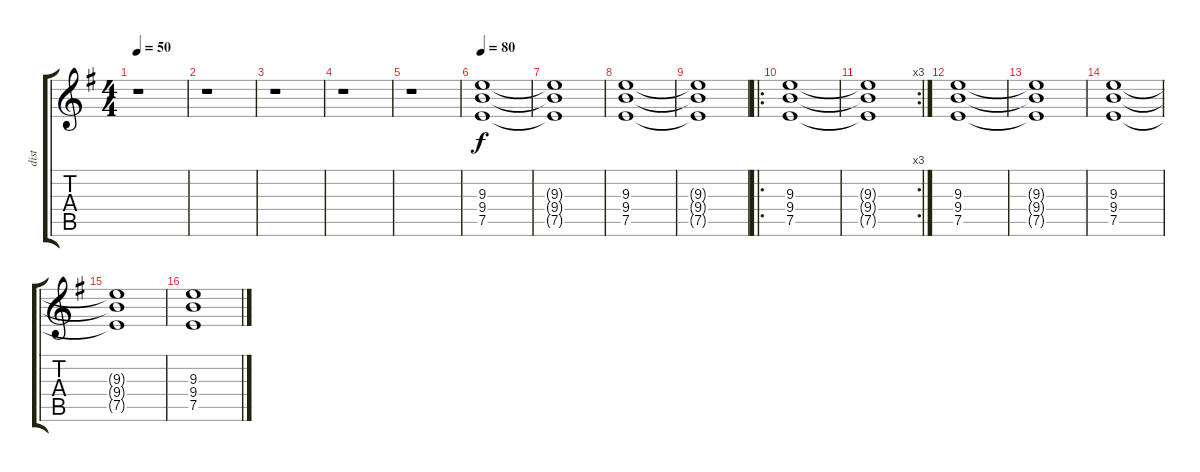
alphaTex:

\track ("dist" "dist") {instrument distortionguitar}
\staff {score tabs}
\tuning (E4 B3 G3 D3 A2 E2) {hide}
\ts (4 4)
\tempo 50
\clef g2
\ks g
r.1{dy f instrument distortionguitar} |
r.1 |
r.1 |
r.1 |
r.1 |
\tempo 80
(9.3 9.4 7.5).1 |
(9.3{t} 9.4{t} 7.5{t}).1 |
(9.3 9.4 7.5).1 |
(9.3{t} 9.4{t} 7.5{t}).1 |
\ro
(9.3 9.4 7.5).1 |
\rc 3
(9.3{t} 9.4{t} 7.5{t}).1 |
(9.3 9.4 7.5).1 |
(9.3{t} 9.4{t} 7.5{t}).1 |
(9.3 9.4 7.5).1 |
(9.3{t} 9.4{t} 7.5{t}).1 |
(9.3 9.4 7.5).1
